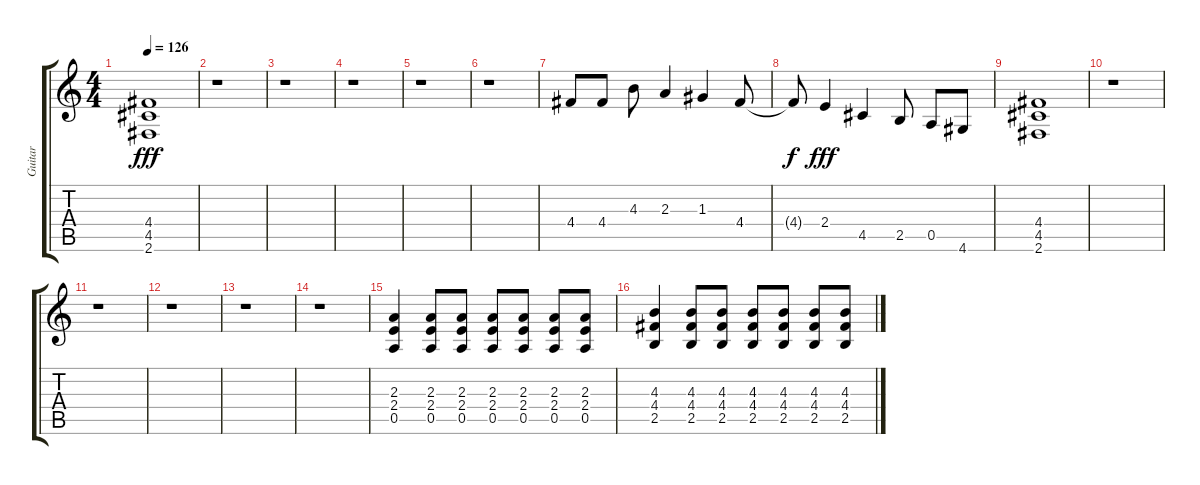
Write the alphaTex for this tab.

\track ("Guitar" "Guitar") {instrument overdrivenguitar}
\staff {score tabs}
\tuning (E4 B3 G3 D3 A2 E2) {hide}
\ts (4 4)
\tempo 126
\clef g2
\ks c
(4.4 4.5 2.6).1{dy fff} |
r.1 |
r.1 |
r.1 |
r.1 |
r.1 |
4.4.8{volume 16 balance 8 instrument distortionguitar} 4.4.8 4.3.8 2.3.4 1.3.4 4.4.8 |
4.4{t}.8{dy f} 2.4.4{dy fff} 4.5.4 2.5.8 0.5.8 4.6.8 |
(4.4 4.5 2.6).1 |
r.1 |
r.1 |
r.1 |
r.1 |
r.1 |
(2.3 2.4 0.5).4{volume 16 balance 8 instrument overdrivenguitar} (2.3 2.4 0.5).8 (2.3 2.4 0.5).8 (2.3 2.4 0.5).8 (2.3 2.4 0.5).8 (2.3 2.4 0.5).8 (2.3 2.4 0.5).8 |
(4.3 4.4 2.5).4 (4.3 4.4 2.5).8 (4.3 4.4 2.5).8 (4.3 4.4 2.5).8 (4.3 4.4 2.5).8 (4.3 4.4 2.5).8 (4.3 4.4 2.5).8
